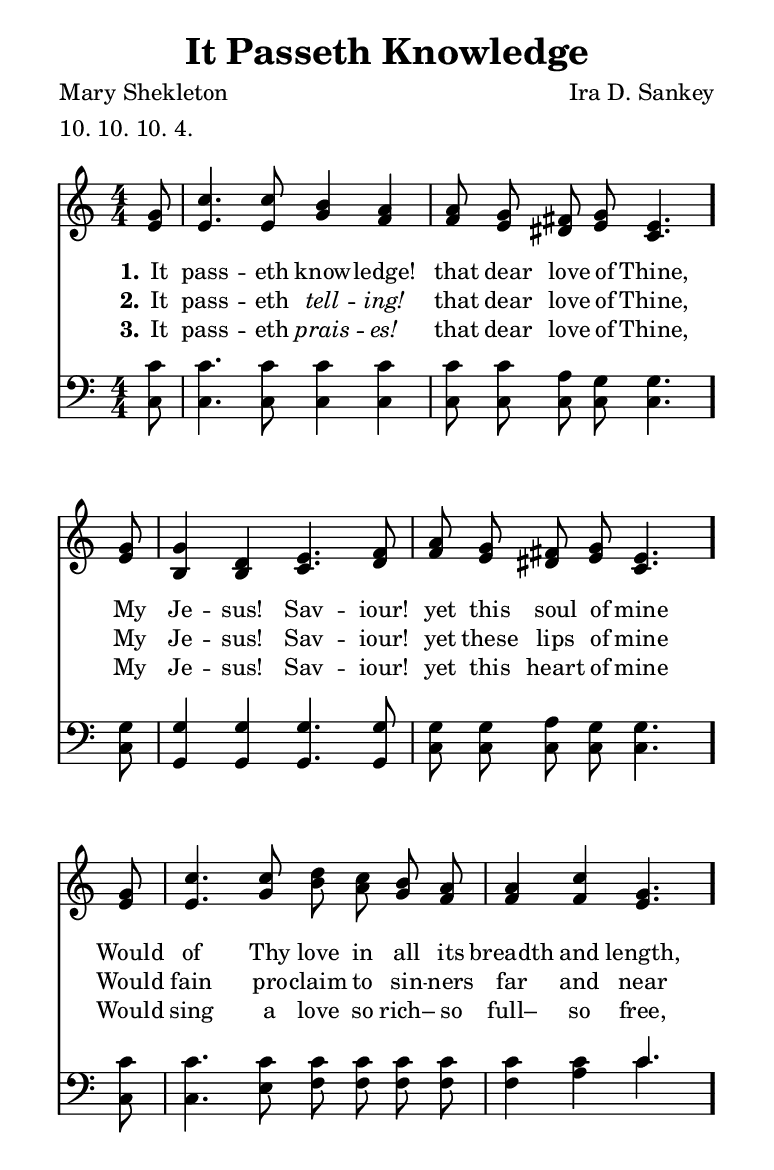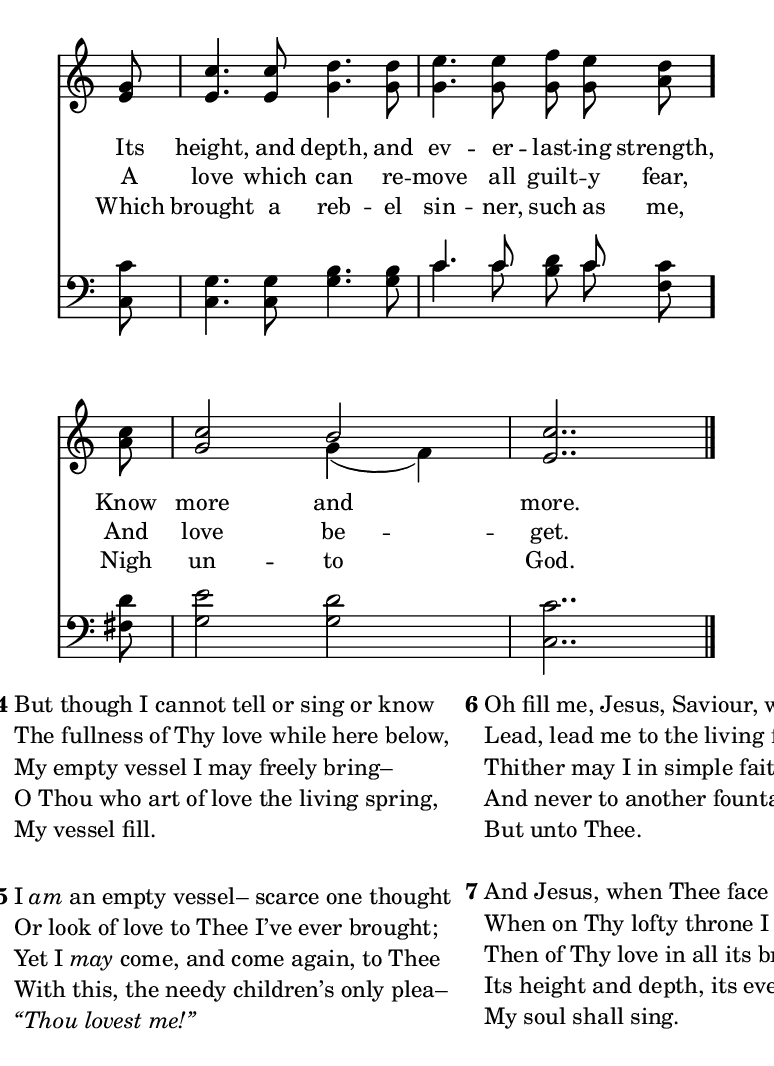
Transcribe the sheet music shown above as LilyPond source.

\include "common/global.ily"
\paper {
  \include "common/paper.ily"
  score-markup-spacing.padding = 2
  score-markup-spacing.basic-distance = 2
}

\header{
  hymnnumber = "229"
  title = "It Passeth Knowledge"
  tunename = ""
  meter = "10. 10. 10. 4."
  poet = "Mary Shekleton"
  composer = "Ira D. Sankey"
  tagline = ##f
}

global = {
  \include "common/overrides.ily"
  \override Staff.TimeSignature.style = #'numbered
  \time 4/4
  \override Score.MetronomeMark.transparent = ##t % hide all fermata changes too
  \tempo 4=80
  \key c \major
  \partial 8
  \autoBeamOff
}

patternA = { c8 | c4. c8 c4 c | c8 c c c c4. }
patternB = { c8 | c4 c c4. c8 | c c c c c4. }
patternC = { c8 | c4. c8 c c c c | c4 c c4. }
patternD = { c8 | c4. c8 c4. c8 | c4. c8 c c c }
patternE = { c8 | c2 c2 | c2.. }

notesSoprano = {
\global
\relative c'' {

  g8 | c4. c8 b4 a | a8 g fis g e4.
  g8 | g4 d e4. f8 | a g fis g e4.
  g8 | c4. c8 d c b a | a4 c g4. \eogbreak
  g8 | c4. c8 d4. d8 | e4. e8 f e d
  c8 | c2 b2 | c2..

  \bar "|."

}
}

notesAlto = {
\global
\relative e' {

  \changePitch \patternA { e | e e g f | f e dis e c }
  \changePitch \patternB { e | b b c d | f e dis e c }
  \changePitch \patternC { e | e g b a g f | f f e }
  \changePitch \patternD { e | e e g g | g g g g a }
  a8 | g2 g4( f) e2..

}
}

notesTenor = {
\global
\relative a {

  \changePitch \patternA { c | c c c c | c c a g g }
  \changePitch \patternB { g | g g g g | g g a g g }
  \changePitch \patternC { c | c c c c c c | c c c }
  \changePitch \patternD { c | g g b b | c c d c c }
  \changePitch \patternE { d | e d | c }

}
}

notesBass = {
\global
\relative f {

  \changePitch \patternA { c | c c c c | c c c c c }
  \changePitch \patternB { c | g g g g | c c c c c }
  \changePitch \patternC { c | c e f f f f | f a c }
  \changePitch \patternD { c, | c c g' g | c c b c f, }
  \changePitch \patternE { fis | g g | c, }

}
}

wordsA = \lyricmode {
\set stanza = "1."

It pass -- eth know -- ledge! that dear love of Thine, \bar "."
My Je -- sus! Sav -- iour! yet this soul of mine \bar "."
Would of Thy love in all its breadth and length, \bar "."
Its height, and depth, and ev -- er -- last -- ing strength, \bar "."
Know more and more. \bar "."

}

wordsB = \lyricmode {
\set stanza = "2."

It pass -- eth \italicsOn tell -- ing! \italicsOff that dear love of Thine,
My Je -- sus! Sav -- iour! yet these lips of mine
Would fain pro -- claim to sin -- ners far and near
A love which can re -- move all guilt -- y fear,
And love be -- get.

}

wordsC = \lyricmode {
\set stanza = "3."

It pass -- eth \italicsOn prais -- es! \italicsOff that dear love of Thine,
My Je -- sus! Sav -- iour! yet this heart of mine
Would sing a love so rich– so full– so free,
Which brought a reb -- el sin -- ner, such as me,
Nigh un -- to God.

}

wordsD = \markuplist {

\line { But though I cannot tell or sing or know }
\line { The fullness of Thy love while here below, }
\line { My empty vessel I may freely bring– }
\line { O Thou who art of love the living spring, }
\line { My vessel fill. }

}

wordsE = \markuplist {

\line { I \italic am an empty vessel– scarce one thought }
\line { Or look of love to Thee I’ve ever brought; }
\line { Yet I \italic may come, and come again, to Thee }
\line { With this, the needy children’s only plea– }
% `\italic { }` would get stripped in getlyrics
\line { \italic “Thou \italic lovest \italic me!” }

}

wordsF = \markuplist {

\line { Oh fill me, Jesus, Saviour, with Thy love; }
\line { Lead, lead me to the living fount above! }
\line { Thither may I in simple faith draw nigh, }
\line { And never to another fountain fly, }
\line { But unto Thee. }

}

wordsG = \markuplist {

\line { And Jesus, when Thee face to face I see, }
\line { When on Thy lofty throne I sit with Thee; }
\line { Then of Thy love in all its breadth and length, }
\line { Its height and depth, its everlasting strength }
\line { My soul shall sing. }

}

\score {
  \context ChoirStaff <<
    \context Staff = upper <<
      \set Staff.autoBeaming = ##f
      \set ChoirStaff.systemStartDelimiter = #'SystemStartBar
      \set ChoirStaff.printPartCombineTexts = ##f
      \partcombine #'(2 . 9) \notesSoprano \notesAlto
      \context NullVoice = sopranos { \voiceOne << \notesSoprano >> }
      \context NullVoice = altos { \voiceTwo << \notesAlto >> }
      \context Lyrics = one   \lyricsto sopranos \wordsA
      \context Lyrics = two   \lyricsto sopranos \wordsB
      \context Lyrics = three \lyricsto sopranos \wordsC
    >>
    \context Staff = men <<
      \set Staff.autoBeaming = ##f
      \clef bass
      \set ChoirStaff.printPartCombineTexts = ##f
      \partcombine #'(2 . 9) \notesTenor \notesBass
      \context NullVoice = tenors { \voiceOne << \notesTenor >> }
      \context NullVoice = basses { \voiceTwo << \notesBass >> }
    >>
  >>
  \layout {
    \include "common/layout.ily"
  }
  \midi{
    \include "common/midi.ily"
  }
}

\noPageBreak

\markup { \fill-line {
  \hspace #0.1
  \column {
  \line{ \bold 4 \column { \wordsD } } \combine \null \vspace #1
  \line{ \bold 5 \column { \wordsE } }
  }
  \hspace #0.1
  \column {
  \line{ \bold 6 \column { \wordsF } } \combine \null \vspace #1
  \line{ \bold 7 \column { \wordsG } }
  }
  \hspace #0.1
} }

\version "2.19.49"  % necessary for upgrading to future LilyPond versions.

% vi:set et ts=2 sw=2 ai nocindent syntax=lilypond:
